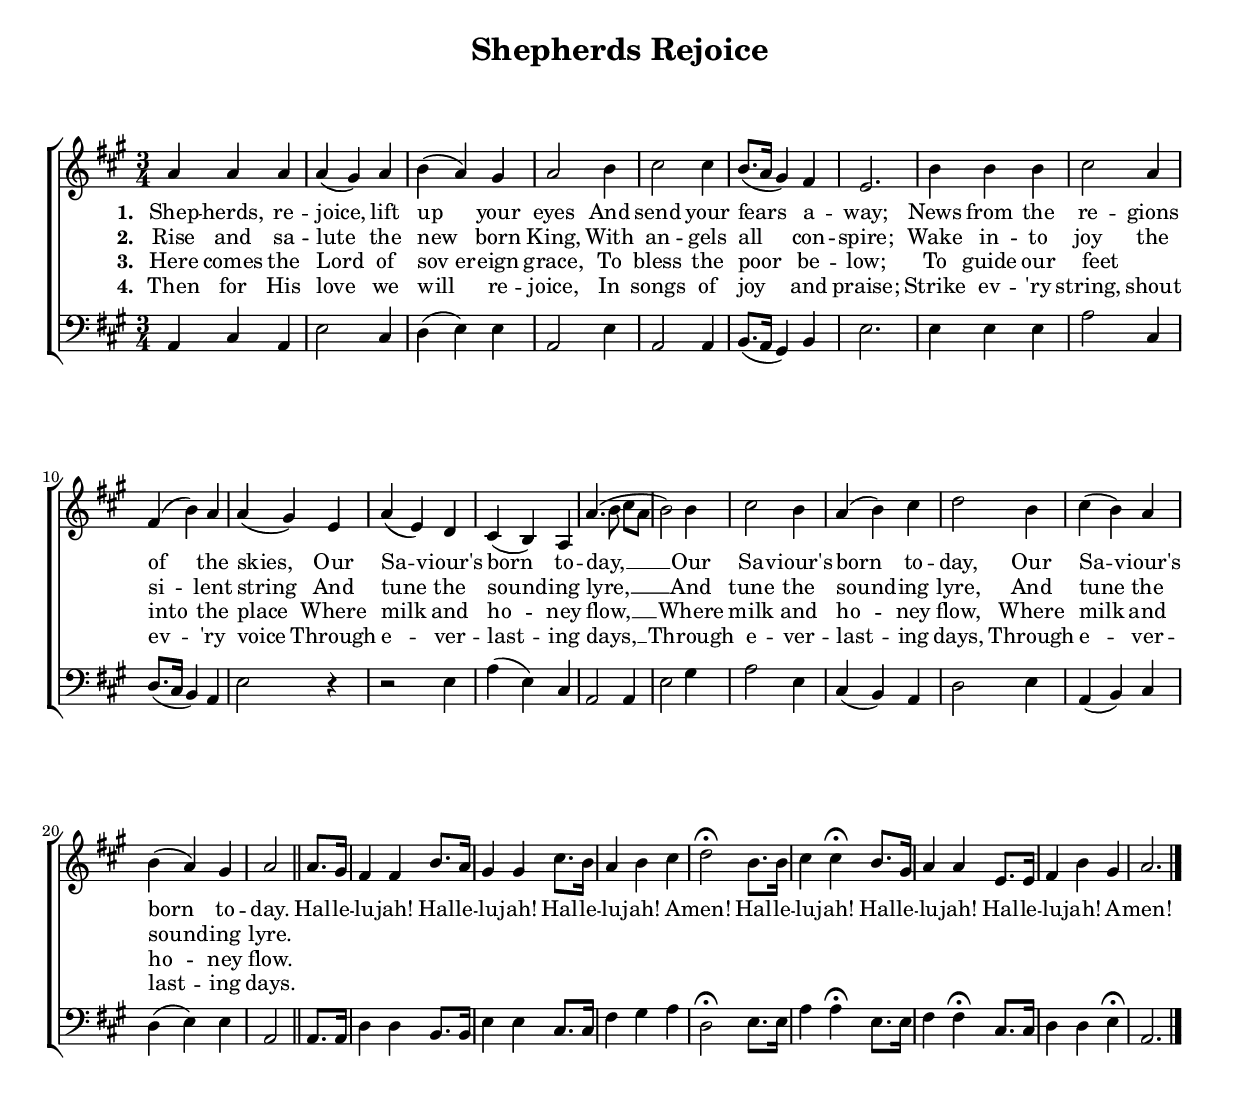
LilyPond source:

\header {
title = "Shepherds Rejoice"
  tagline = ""  % removed
}


	#(set-global-staff-size 17)
\paper {
	markup-system-spacing #'basic-distance = #15
	system-system-spacing #'basic-distance = #20

    paper-width = 21.0\cm
    paper-height = 29.7\cm
    top-margin = 1.0\cm
    bottom-margin = 2.0\cm 
    left-margin = 1.0\cm
    right-margin = 1.0\cm
    }
\layout {
	indent = 0.0\cm 
	}
	
	
PartPOneVoiceOne =  \relative a' {
    \clef "treble" \key a \major \time 3/4 
	a4 a4 a4 | % 2
    a4 ( gis4 ) a4 | % 3
    b4 ( a4 ) gis4 | % 4
    a2 b4 | % 5
    cis2 cis4 | % 6
    b8. ( [ a16 ] gis4 ) fis4 | % 7
    e2.  | % 8
    b'4 b4 b4 | % 9
    cis2 a4 | \barNumberCheck #10
    fis4 ( b4 ) a4 | % 11
    a4 ( gis4 ) e4 | % 12
    a4 ( e4 ) d4 | % 13
    cis4 ( b4 ) a4  | % 14
    a'4. ( b8 cis8 [ a8 ] | % 15
    b2 ) b4 | % 16
    cis2 b4 | % 17
    a4 ( b4 ) cis4 | % 18
    d2 b4 | % 19
    cis4 ( b4 ) a4  | \barNumberCheck #20
    b4 ( a4 ) gis4 | % 21
    a2 \bar "||"
     | % 22
    a8. [ gis16 ]  | % 23
    fis4 fis4 b8. [ a16 ] | % 24
    gis4 gis4 cis8. [ b16 ] | % 25
    a4 b4 cis4  | % 26
    d2 \fermata b8. [ b16 ] | % 27
    cis4 cis4 \fermata b8. [ gis16 ] | % 28
    a4 a4 e8. [ e16 ] | % 29
    fis4 b4 gis4 | \barNumberCheck #30
    a2. \bar "|."
    }

PartPOneVoiceOneLyricsOne =  \lyricmode {
\set stanza = "1. "
Shep -- herds, re -- joice, lift up your eyes 
And send your fears a -- way; 
News from the re -- gions of the skies, 
Our Sa -- viour's born to -- day, __
Our Sa -- viour's born to -- day, 
Our Sa -- viour's born to -- day. 
Hal -- le -- lu -- jah! Hal -- le -- lu -- jah! 
Hal -- le -- lu -- jah! A -- men! 
Hal -- le -- lu -- jah! Hal -- le -- lu -- jah!
Hal -- le -- lu -- jah! A -- men!
}
 
PartPOneVoiceOneLyricsTwo =  \lyricmode {
\set stanza = "2. "
Rise and sa -- lute the new born King,
With an -- gels all con -- spire;
Wake in -- to joy the si -- lent string
And tune the sound -- ing lyre, __
And tune the sound -- ing lyre,
And tune the sound -- ing lyre.
}
 
PartPOneVoiceOneLyricsThree =  \lyricmode {
\set stanza = "3. " 
Here comes the Lord of sov_er -- eign grace,
To bless the poor be -- low;
To guide our feet _ into the place
Where milk and ho -- ney flow, __
Where milk and ho -- ney flow,
Where milk and ho -- ney flow.
}

PartPOneVoiceOneLyricsFour =  \lyricmode {
\set stanza = "4. " 
Then for His love we will re -- joice,
In songs of joy and praise;
Strike ev -- 'ry string, shout ev -- 'ry voice
Through e -- ver -- last -- ing days, __
Through e -- ver -- last -- ing days,
Through e -- ver -- last -- ing days.
}

 
 
 
 
 
PartPTwoVoiceOne =  \relative a, {
    \clef "bass" \key a \major \time 3/4 a4 cis4 a4 | % 2
    e'2 cis4 | % 3
    d4 ( e4 ) e4 | % 4
    a,2 e'4 | % 5
    a,2 a4 | % 6
    b8. ( [ a16 ] gis4 ) b4 | % 7
    e2.  | % 8
    e4 e4 e4 | % 9
    a2 cis,4 | \barNumberCheck #10
    d8. ( [ cis16  ] b4 ) a4 | % 11
    e'2 r4 | % 12
    r2 e4 | % 13
    a4 ( e4 ) cis4  | % 14
    a2 a4 | % 15
    e'2 gis4 | % 16
    a2 e4 | % 17
    cis4 ( b4 ) a4 | % 18
    d2 e4 | % 19
    a,4 ( b4 ) cis4  | \barNumberCheck #20
    d4 ( e4 ) e4 | % 21
    a,2 \bar "||"
     | % 22
    a8. [ a16 ]  | % 23
    d4 d4 b8. [ b16 ] | % 24
    e4 e4 cis8. [ cis16 ] | % 25
    fis4 gis4 a4  | % 26
    \clef "bass" d,2 \fermata e8. [ e16 ] | % 27
    a4 a4 \fermata e8. [ e16 ] | % 28
    fis4 fis4 \fermata cis8. [ cis16 ] | % 29
    d4 d4 e4 \fermata | \barNumberCheck #30
    a,2. \bar "|."
    }



% The score definition
\score {
\new ChoirStaff
    <<
        \new Staff <<
            
            \context Staff << 
                \context Voice = "PartPOneVoiceOne" { \PartPOneVoiceOne }
				
                \new Lyrics \lyricsto "PartPOneVoiceOne" \PartPOneVoiceOneLyricsOne
				
				\new Lyrics \lyricsto "PartPOneVoiceOne" \PartPOneVoiceOneLyricsTwo
				
				\new Lyrics \lyricsto "PartPOneVoiceOne" \PartPOneVoiceOneLyricsThree
				
				\new Lyrics \lyricsto "PartPOneVoiceOne" \PartPOneVoiceOneLyricsFour
							>>
					>>
        \new Staff <<
            \context Staff << 
                \context Voice = "PartPTwoVoiceOne" { \PartPTwoVoiceOne }
				
				
							>>
            >>
	>>
	}